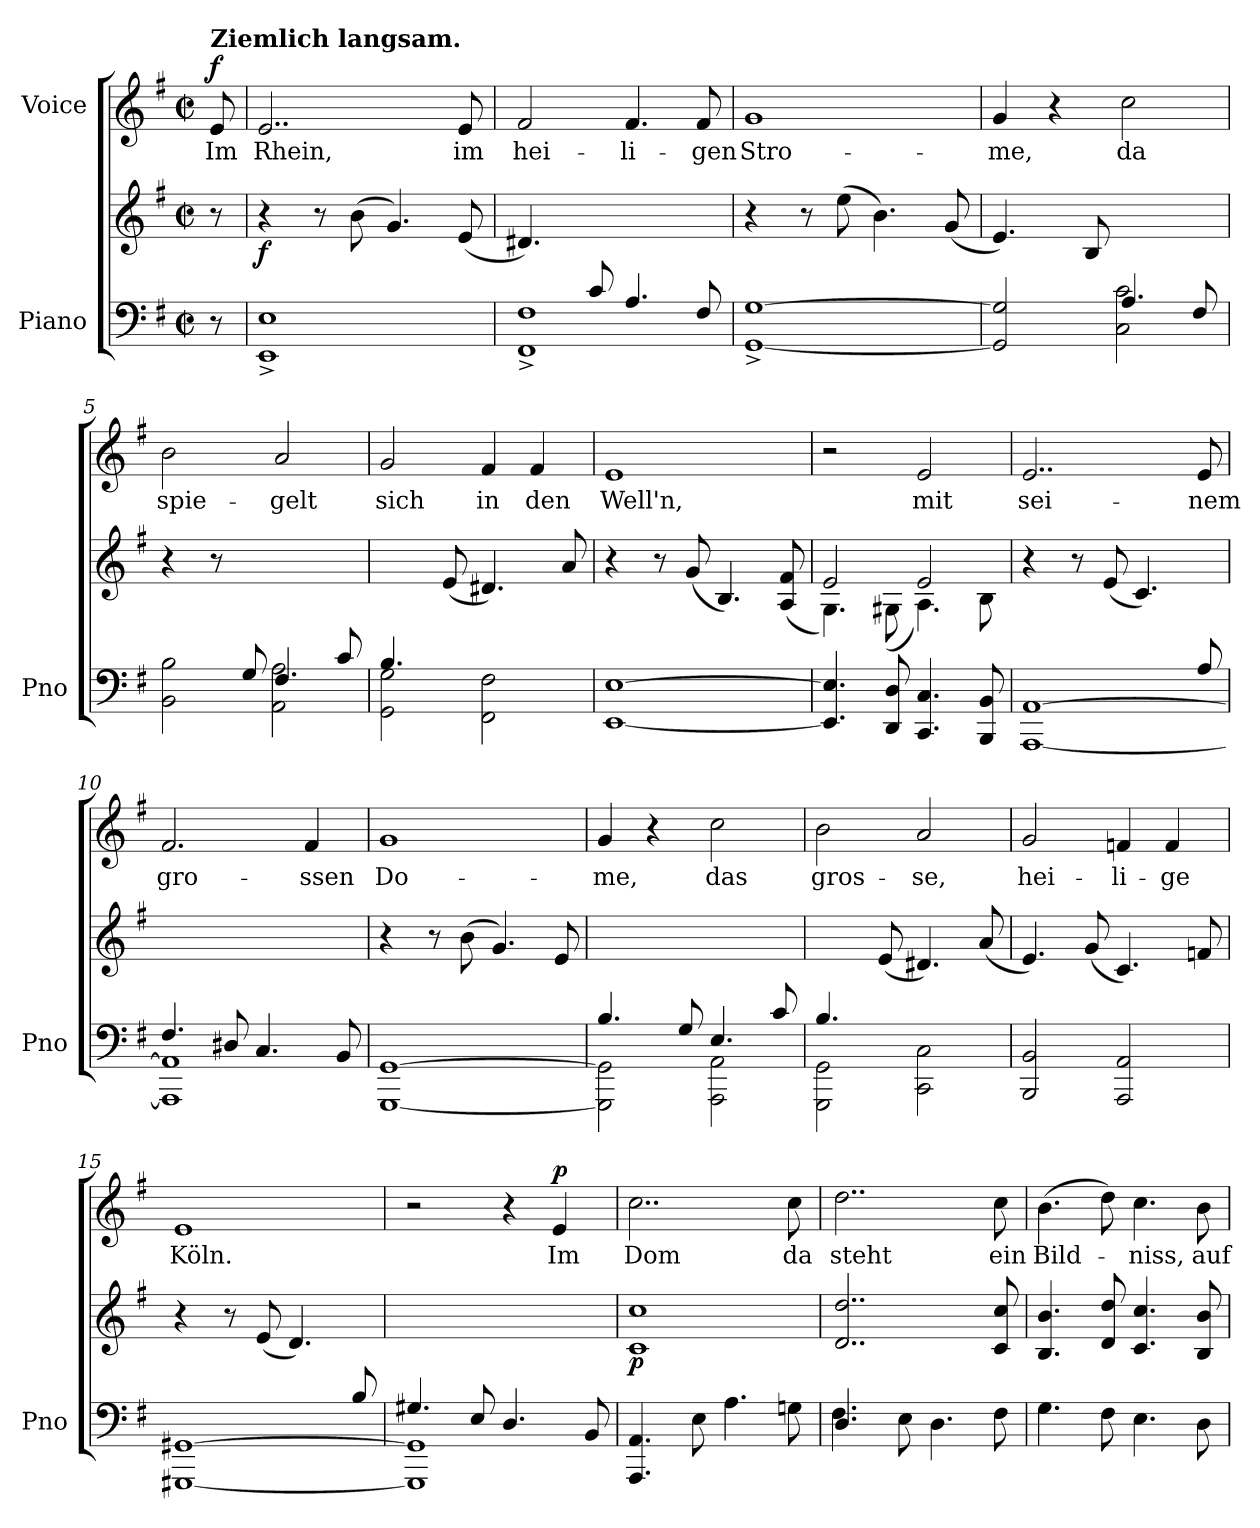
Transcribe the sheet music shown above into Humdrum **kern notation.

**kern	**kern	**dynam	**kern	**text	**dynam
*part2	*part2	*part2	*part1	*part1	*part1
*staff3	*staff2	*staff2/3	*staff1	*staff1	*staff1
*I"Piano	*	*	*I"Voice	*	*
*I'Pno	*	*	*	*	*
*clefF4	*clefG2	*	*clefG2	*	*
*k[f#]	*k[f#]	*	*k[f#]	*	*
*M2/2	*M2/2	*	*M2/2	*	*
*met(c|)	*met(c|)	*	*met(c|)	*	*
=	=	=	=	=	=
!	!	!	!LO:TX:a:B:t=Ziemlich langsam.	!	!
!	!	!	!	!LO:LY:b	!LO:DY:a
8r	8r	.	8e/	Im	f
=1	=1	=1	=1	=1	=1
!	!	!LO:DY:b	!	!LO:LY:b	!
1EE^ 1E^	4r	f	2..e/	Rhein,	.
.	8r	.	.	.	.
.	(>8b\	.	.	.	.
.	4.g/)	.	.	.	.
!	!	!	!	!LO:LY:b	!
.	(<8e/	.	8e/	im	.
=2	=2	=2	=2	=2	=2
*^	*	*	*	*	*
!	!	!	!	!	!LO:LY:b	!
4.ryy	1FF#^ 1F#^	4.d#X/)	.	2f#/	hei-	.
8c/	.	2ryy	.	.	.	.
!	!	!	!	!	!LO:LY:b	!
4.A/	.	.	.	4.f#/	-li-	.
!	!	!	!	!	!LO:LY:b	!
8F#/	.	8ryy	.	8f#/	-gen	.
*v	*v	*	*	*	*	*
=3	=3	=3	=3	=3	=3
!	!	!	!	!LO:LY:b	!
[1GG^ [1G^	4r	.	1g	Stro-	.
.	8r	.	.	.	.
.	(>8ee\	.	.	.	.
.	4.b\)	.	.	.	.
.	(<8g/	.	.	.	.
=4	=4	=4	=4	=4	=4
*^	*	*	*	*	*
!	!	!	!	!	!LO:LY:b	!
2ryy	2GG/] 2G/]	4.e/)	.	4g/	-me,	.
.	.	.	.	4r	.	.
.	.	(>8B/	.	.	.	.
!	!	!	!	!	!LO:LY:b	!
4.A/)	2C\ 2c\	2ryy	.	2cc\	da	.
8F#/	.	.	.	.	.	.
=5	=5	=5	=5	=5	=5	=5
!	!	!	!	!	!LO:LY:b	!
4.ryy	2BB\ 2B\	4r	.	2b\	spie-	.
.	.	8r	.	.	.	.
8G/	.	2ryy	.	.	.	.
!	!	!	!	!	!LO:LY:b	!
4.F#/	2AA\ 2A\	.	.	2a/	-gelt	.
8c/	.	8ryy	.	.	.	.
!!LO:LB:g=z
=6	=6	=6	=6	=6	=6	=6
!	!	!	!	!	!LO:LY:b	!
4.B/	2GG\ 2G\	4.ryy	.	2g/	sich	.
2ryy	.	(<8e/	.	.	.	.
!	!	!	!	!	!LO:LY:b	!
.	2FF#\ 2F#\	4.d#X/)	.	4f#/	in	.
!	!	!	!	!	!LO:LY:b	!
.	.	.	.	4f#/	den	.
8ryy	.	8a/	.	.	.	.
*v	*v	*	*	*	*	*
=7	=7	=7	=7	=7	=7
!	!	!	!	!LO:LY:b	!
[1EE [1E	4r	.	1e	Well'n,	.
.	8r	.	.	.	.
.	(<8g/	.	.	.	.
.	4.B/)	.	.	.	.
.	(<8A/ 8f#/	.	.	.	.
=8	=8	=8	=8	=8	=8
*	*^	*	*	*	*
4.EE/] 4.E/]	2e/	4.G\)	.	2r	.	.
8DD/ 8D/	.	(<8G#X\	.	.	.	.
!	!	!	!	!	!LO:LY:b	!
4.CC/ 4.C/	2e/	4.A\)	.	2e/	mit	.
8BBB/ 8BB/	.	8B\	.	.	.	.
=9	=9	=9	=9	=9	=9	=9
*^	*	*	*	*	*	*
!	!	!	!	!	!	!LO:LY:b	!
*	*	*v	*v	*	*	*	*
2..ryy	[1AAA [1AA	4r	.	2..e/	sei-	.
.	.	8r	.	.	.	.
.	.	(<8e/	.	.	.	.
.	.	4.c/)	.	.	.	.
!	!	!	!	!	!LO:LY:b	!
8A/	.	8ryy	.	8e/	-nem	.
=10	=10	=10	=10	=10	=10	=10
!	!	!	!	!	!LO:LY:b	!
4.F#/	1AAA] 1AA]	1ryy	.	2.f#/	gro-	.
8D#X/	.	.	.	.	.	.
4.C/	.	.	.	.	.	.
!	!	!	!	!	!LO:LY:b	!
.	.	.	.	4f#/	-ssen	.
8BB/	.	.	.	.	.	.
*v	*v	*	*	*	*	*
=11	=11	=11	=11	=11	=11
!	!	!	!	!LO:LY:b	!
[1GGG [1GG	4r	.	1g	Do-	.
.	8r	.	.	.	.
.	(>8b\	.	.	.	.
.	4.g/)	.	.	.	.
.	(>8e/	.	.	.	.
!!LO:LB:g=z
=12	=12	=12	=12	=12	=12
*^	*	*	*	*	*
!	!	!	!	!	!LO:LY:b	!
4.B/)	2GGG\] 2GG\]	1ryy	.	4g/	-me,	.
.	.	.	.	4r	.	.
8G/	.	.	.	.	.	.
!	!	!	!	!	!LO:LY:b	!
4.E/	2AAA\ 2AA\	.	.	2cc\	das	.
8c/	.	.	.	.	.	.
=13	=13	=13	=13	=13	=13	=13
!	!	!	!	!	!LO:LY:b	!
4.B/	2GGG\ 2GG\	4.ryy	.	2b\	gros-	.
2ryy	.	(<8e/	.	.	.	.
!	!	!	!	!	!LO:LY:b	!
.	2CC\ 2C\	4.d#X/)	.	2a/	-se,	.
8ryy	.	(<8a/	.	.	.	.
*v	*v	*	*	*	*	*
=14	=14	=14	=14	=14	=14
!	!	!	!	!LO:LY:b	!
2BBB/ 2BB/	4.e/)	.	2g/	hei-	.
.	(<8g/	.	.	.	.
!	!	!	!	!LO:LY:b	!
2AAA/ 2AA/	4.c/)	.	4fn/	-li-	.
!	!	!	!	!LO:LY:b	!
.	.	.	4f/	-ge	.
.	8fn/	.	.	.	.
=15	=15	=15	=15	=15	=15
*^	*	*	*	*	*
!	!	!	!	!	!LO:LY:b	!
2..ryy	[1GGG#X [1GG#X	4r	.	1e	Köln.	.
.	.	8r	.	.	.	.
.	.	(<8e/	.	.	.	.
.	.	4.d/)	.	.	.	.
8B/	.	8ryy	.	.	.	.
=16	=16	=16	=16	=16	=16	=16
4.G#X/	1GGG#] 1GG#]	1ryy	.	2r	.	.
8E/	.	.	.	.	.	.
4.D/	.	.	.	4r	.	.
!	!	!	!	!	!LO:LY:b	!LO:DY:a
.	.	.	.	4e/	Im	p
8BB/	.	.	.	.	.	.
*v	*v	*	*	*	*	*
=17	=17	=17	=17	=17	=17
!	!	!LO:DY:b	!	!LO:LY:b	!
4.AAA/ 4.AA/	1c 1cc	p	2..cc\	Dom	.
8E\	.	.	.	.	.
4.A\	.	.	.	.	.
!	!	!	!	!LO:LY:b	!
8Gn\	.	.	8cc\	da	.
!!LO:LB:g=z
=18	=18	=18	=18	=18	=18
*^	*	*	*	*	*
!	!	!	!	!	!LO:LY:b	!
4.D/	4.F#\	2..d/ 2..dd/	.	2..dd\	steht	.
8E\	2ryy	.	.	.	.	.
4.D\	.	.	.	.	.	.
!	!	!	!	!	!LO:LY:b	!
8F#\	8ryy	8c/ 8cc/	.	8cc\	ein	.
=19	=19	=19	=19	=19	=19	=19
!	!	!	!	!	!LO:LY:b	!
*v	*v	*	*	*	*	*
4.G\	4.B/ 4.b/	.	(>4.b\	Bild-	.
8F#\	8d/ 8dd/	.	8dd\)	.	.
!	!	!	!	!LO:LY:b	!
4.E\	4.c/ 4.cc/	.	4.cc\	-niss,	.
!	!	!	!	!LO:LY:b	!
8D\	8B/ 8b/	.	8b\	auf	.
=	=	=	=	=	=
*-	*-	*-	*-	*-	*-
